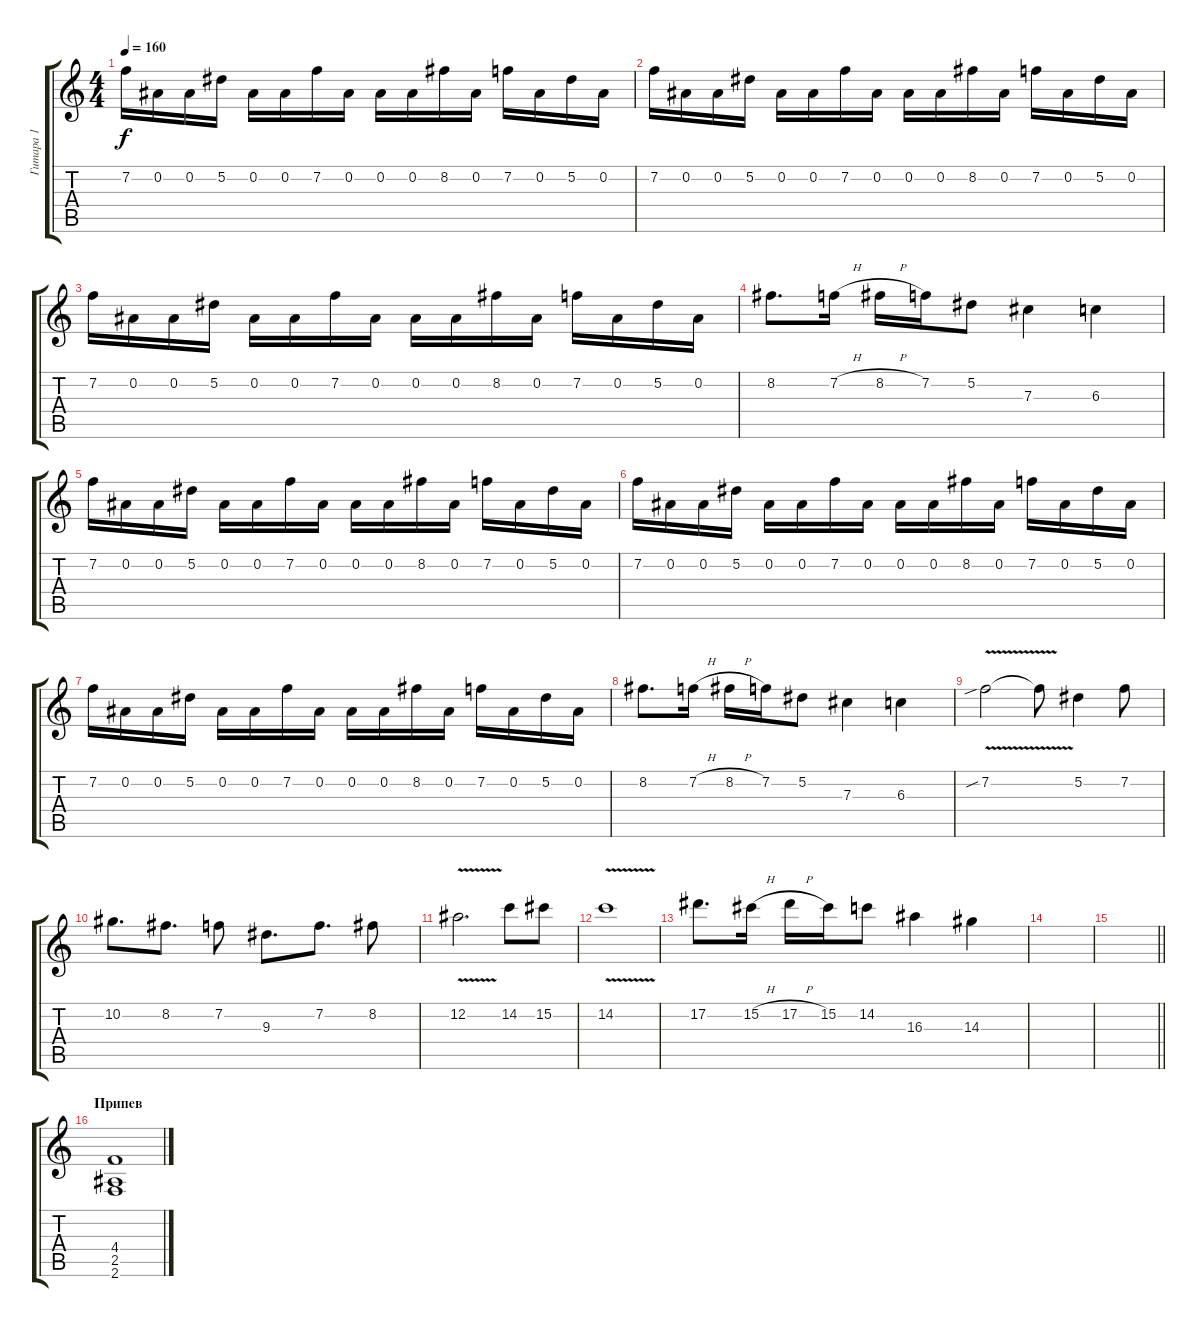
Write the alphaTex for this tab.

\track ("Гитара 1" "Гитара 1") {instrument distortionguitar}
\staff {score tabs}
\tuning (Eb4 Bb3 Gb3 Db3 Ab2 Eb2) {hide}
\ts (4 4)
\tempo 160
\clef g2
\ks c
7.2.16{dy f} 0.2.16 0.2.16 5.2.16 0.2.16 0.2.16 7.2.16 0.2.16 0.2.16 0.2.16 8.2.16 0.2.16 7.2.16 0.2.16 5.2.16 0.2.16 |
7.2.16 0.2.16 0.2.16 5.2.16 0.2.16 0.2.16 7.2.16 0.2.16 0.2.16 0.2.16 8.2.16 0.2.16 7.2.16 0.2.16 5.2.16 0.2.16 |
7.2.16 0.2.16 0.2.16 5.2.16 0.2.16 0.2.16 7.2.16 0.2.16 0.2.16 0.2.16 8.2.16 0.2.16 7.2.16 0.2.16 5.2.16 0.2.16 |
8.2.8{d} 7.2{h}.16 8.2{h}.16 7.2.16 5.2.8 7.3.4 6.3.4 |
7.2.16 0.2.16 0.2.16 5.2.16 0.2.16 0.2.16 7.2.16 0.2.16 0.2.16 0.2.16 8.2.16 0.2.16 7.2.16 0.2.16 5.2.16 0.2.16 |
7.2.16 0.2.16 0.2.16 5.2.16 0.2.16 0.2.16 7.2.16 0.2.16 0.2.16 0.2.16 8.2.16 0.2.16 7.2.16 0.2.16 5.2.16 0.2.16 |
7.2.16 0.2.16 0.2.16 5.2.16 0.2.16 0.2.16 7.2.16 0.2.16 0.2.16 0.2.16 8.2.16 0.2.16 7.2.16 0.2.16 5.2.16 0.2.16 |
8.2.8{d} 7.2{h}.16 8.2{h}.16 7.2.16 5.2.8 7.3.4 6.3.4 |
7.2{v sib}.2 7.2{t}.8 5.2.4 7.2.8 |
10.2.8{d} 8.2.8{d} 7.2.8 9.3.8{d} 7.2.8{d} 8.2.8 |
12.2{v}.2{d} 14.2.8 15.2.8 |
14.2{v}.1 |
17.2.8{d} 15.2{h}.16 17.2{h}.16 15.2.16 14.2.8 16.3.4 14.3.4 |
|
\barLineRight lightlight
|
\section ("" "Припев")
(4.4 2.5 2.6).1
